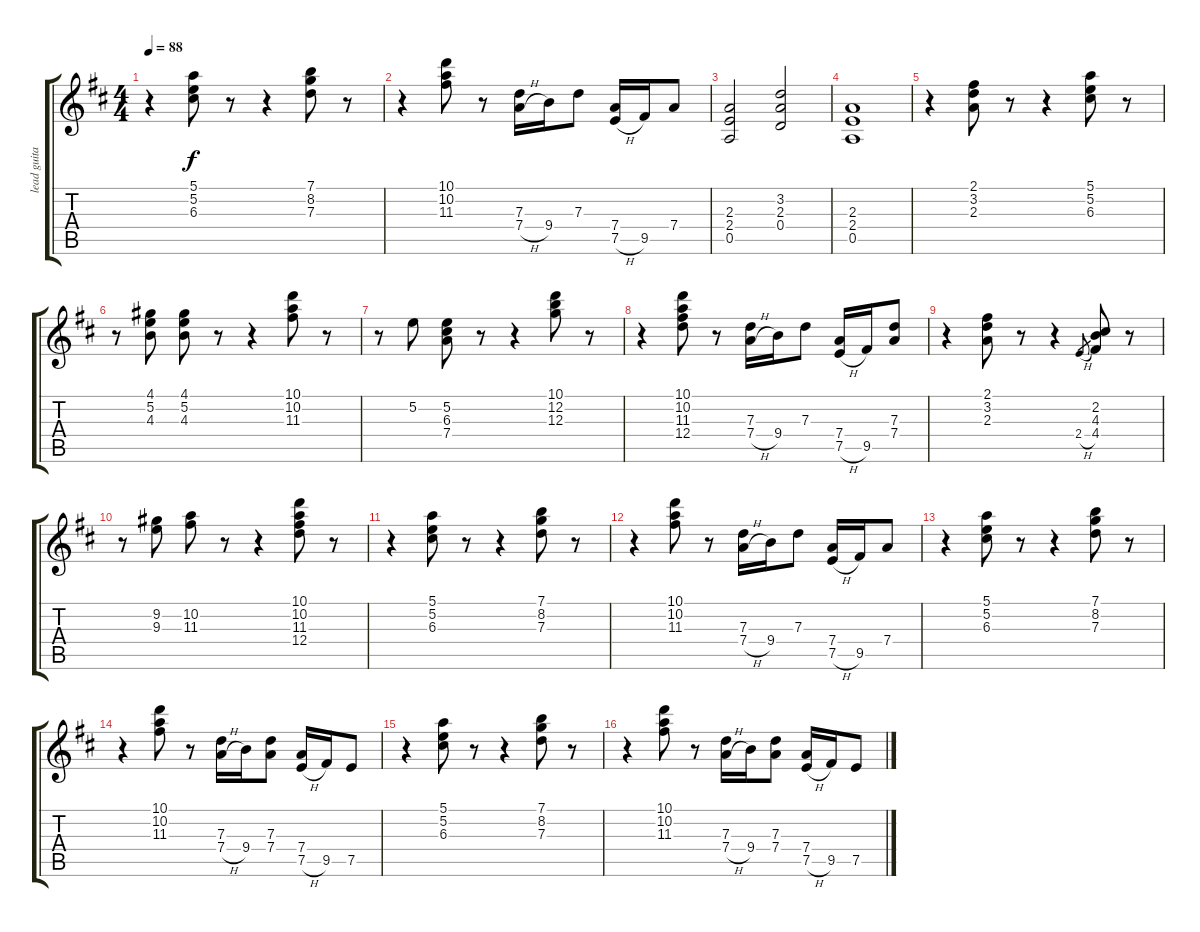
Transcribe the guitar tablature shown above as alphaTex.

\track ("lead guitar" "lead guita") {instrument distortionguitar}
\staff {score tabs}
\tuning (E4 B3 G3 D3 A2 E2) {hide}
\ts (4 4)
\tempo 88
\clef g2
\ks d
r.4{dy f} (5.1 5.2 6.3).8 r.8 r.4 (7.1 8.2 7.3).8 r.8 |
r.4 (10.1 10.2 11.3).8 r.8 (7.3 7.4{h}).16 9.4.16 7.3.8 (7.4 7.5{h}).16 9.5.16 7.4.8 |
(2.3 2.4 0.5).2 (3.2 2.3 0.4).2 |
(2.3 2.4 0.5).1 |
r.4 (2.1 3.2 2.3).8 r.8 r.4 (5.1 5.2 6.3).8 r.8 |
r.8 (4.1 5.2 4.3).8 (4.1 5.2 4.3).8 r.8 r.4 (10.1 10.2 11.3).8 r.8 |
r.8 5.2.8 (5.2 6.3 7.4).8 r.8 r.4 (10.1 12.2 12.3).8 r.8 |
r.4 (10.1 10.2 11.3 12.4).8 r.8 (7.3 7.4{h}).16 9.4.16 7.3.8 (7.4 7.5{h}).16 9.5.16 (7.3 7.4).8 |
r.4 (2.1 3.2 2.3).8 r.8 r.4 2.4{h}.8{gr} (2.2 4.3 4.4).8 r.8 |
r.8 (9.2 9.3).8 (10.2 11.3).8 r.8 r.4 (10.1 10.2 11.3 12.4).8 r.8 |
r.4 (5.1 5.2 6.3).8 r.8 r.4 (7.1 8.2 7.3).8 r.8 |
r.4 (10.1 10.2 11.3).8 r.8 (7.3 7.4{h}).16 9.4.16 7.3.8 (7.4 7.5{h}).16 9.5.16 7.4.8 |
r.4 (5.1 5.2 6.3).8 r.8 r.4 (7.1 8.2 7.3).8 r.8 |
r.4 (10.1 10.2 11.3).8 r.8 (7.3 7.4{h}).16 9.4.16 (7.3 7.4).8 (7.4 7.5{h}).16 9.5.16 7.5.8 |
r.4 (5.1 5.2 6.3).8 r.8 r.4 (7.1 8.2 7.3).8 r.8 |
r.4 (10.1 10.2 11.3).8 r.8 (7.3 7.4{h}).16 9.4.16 (7.3 7.4).8 (7.4 7.5{h}).16 9.5.16 7.5.8
